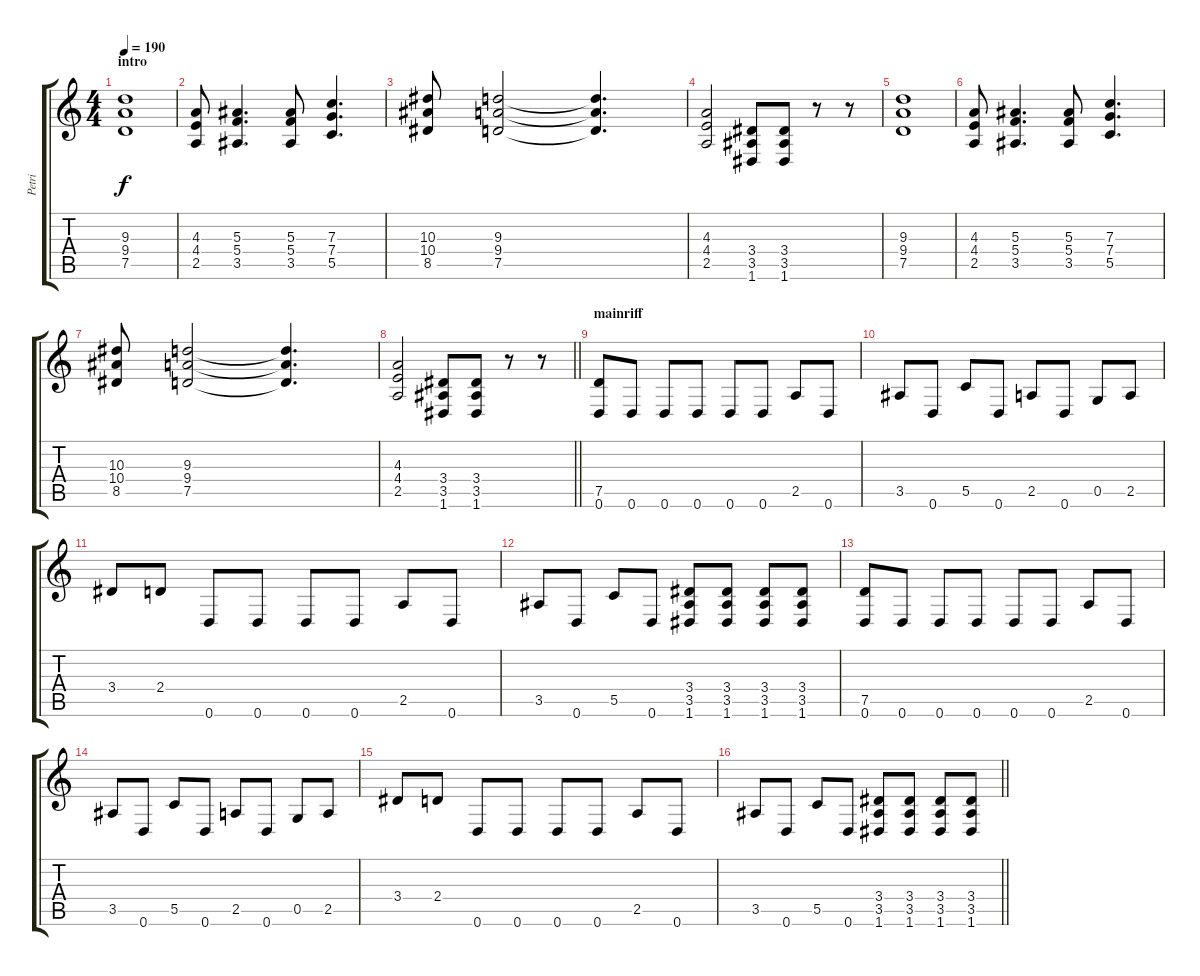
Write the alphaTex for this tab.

\track ("Petri" "Petri") {instrument distortionguitar}
\staff {score tabs}
\tuning (D4 A3 F3 C3 G2 D2) {hide}
\ts (4 4)
\section ("" "intro")
\tempo 190
\clef g2
\ks c
(9.3 9.4 7.5).1{dy f instrument distortionguitar} |
(4.3 4.4 2.5).8 (5.3 5.4 3.5).4{d} (5.3 5.4 3.5).8 (7.3 7.4 5.5).4{d} |
(10.3 10.4 8.5).8 (9.3 9.4 7.5).2 (9.3{t} 9.4{t} 7.5{t}).4{d} |
(4.3 4.4 2.5).2 (3.4 3.5 1.6).8 (3.4 3.5 1.6).8 r.8 r.8 |
(9.3 9.4 7.5).1 |
(4.3 4.4 2.5).8 (5.3 5.4 3.5).4{d} (5.3 5.4 3.5).8 (7.3 7.4 5.5).4{d} |
(10.3 10.4 8.5).8 (9.3 9.4 7.5).2 (9.3{t} 9.4{t} 7.5{t}).4{d} |
\barLineRight lightlight
(4.3 4.4 2.5).2 (3.4 3.5 1.6).8 (3.4 3.5 1.6).8 r.8 r.8 |
\section ("" "mainriff")
(7.5 0.6).8 0.6.8 0.6.8 0.6.8 0.6.8 0.6.8 2.5.8 0.6.8 |
3.5.8 0.6.8 5.5.8 0.6.8 2.5.8 0.6.8 0.5.8 2.5.8 |
3.4.8 2.4.8 0.6.8 0.6.8 0.6.8 0.6.8 2.5.8 0.6.8 |
3.5.8 0.6.8 5.5.8 0.6.8 (3.4 3.5 1.6).8 (3.4 3.5 1.6).8 (3.4 3.5 1.6).8 (3.4 3.5 1.6).8 |
(7.5 0.6).8 0.6.8 0.6.8 0.6.8 0.6.8 0.6.8 2.5.8 0.6.8 |
3.5.8 0.6.8 5.5.8 0.6.8 2.5.8 0.6.8 0.5.8 2.5.8 |
3.4.8 2.4.8 0.6.8 0.6.8 0.6.8 0.6.8 2.5.8 0.6.8 |
\barLineRight lightlight
3.5.8 0.6.8 5.5.8 0.6.8 (3.4 3.5 1.6).8 (3.4 3.5 1.6).8 (3.4 3.5 1.6).8 (3.4 3.5 1.6).8
